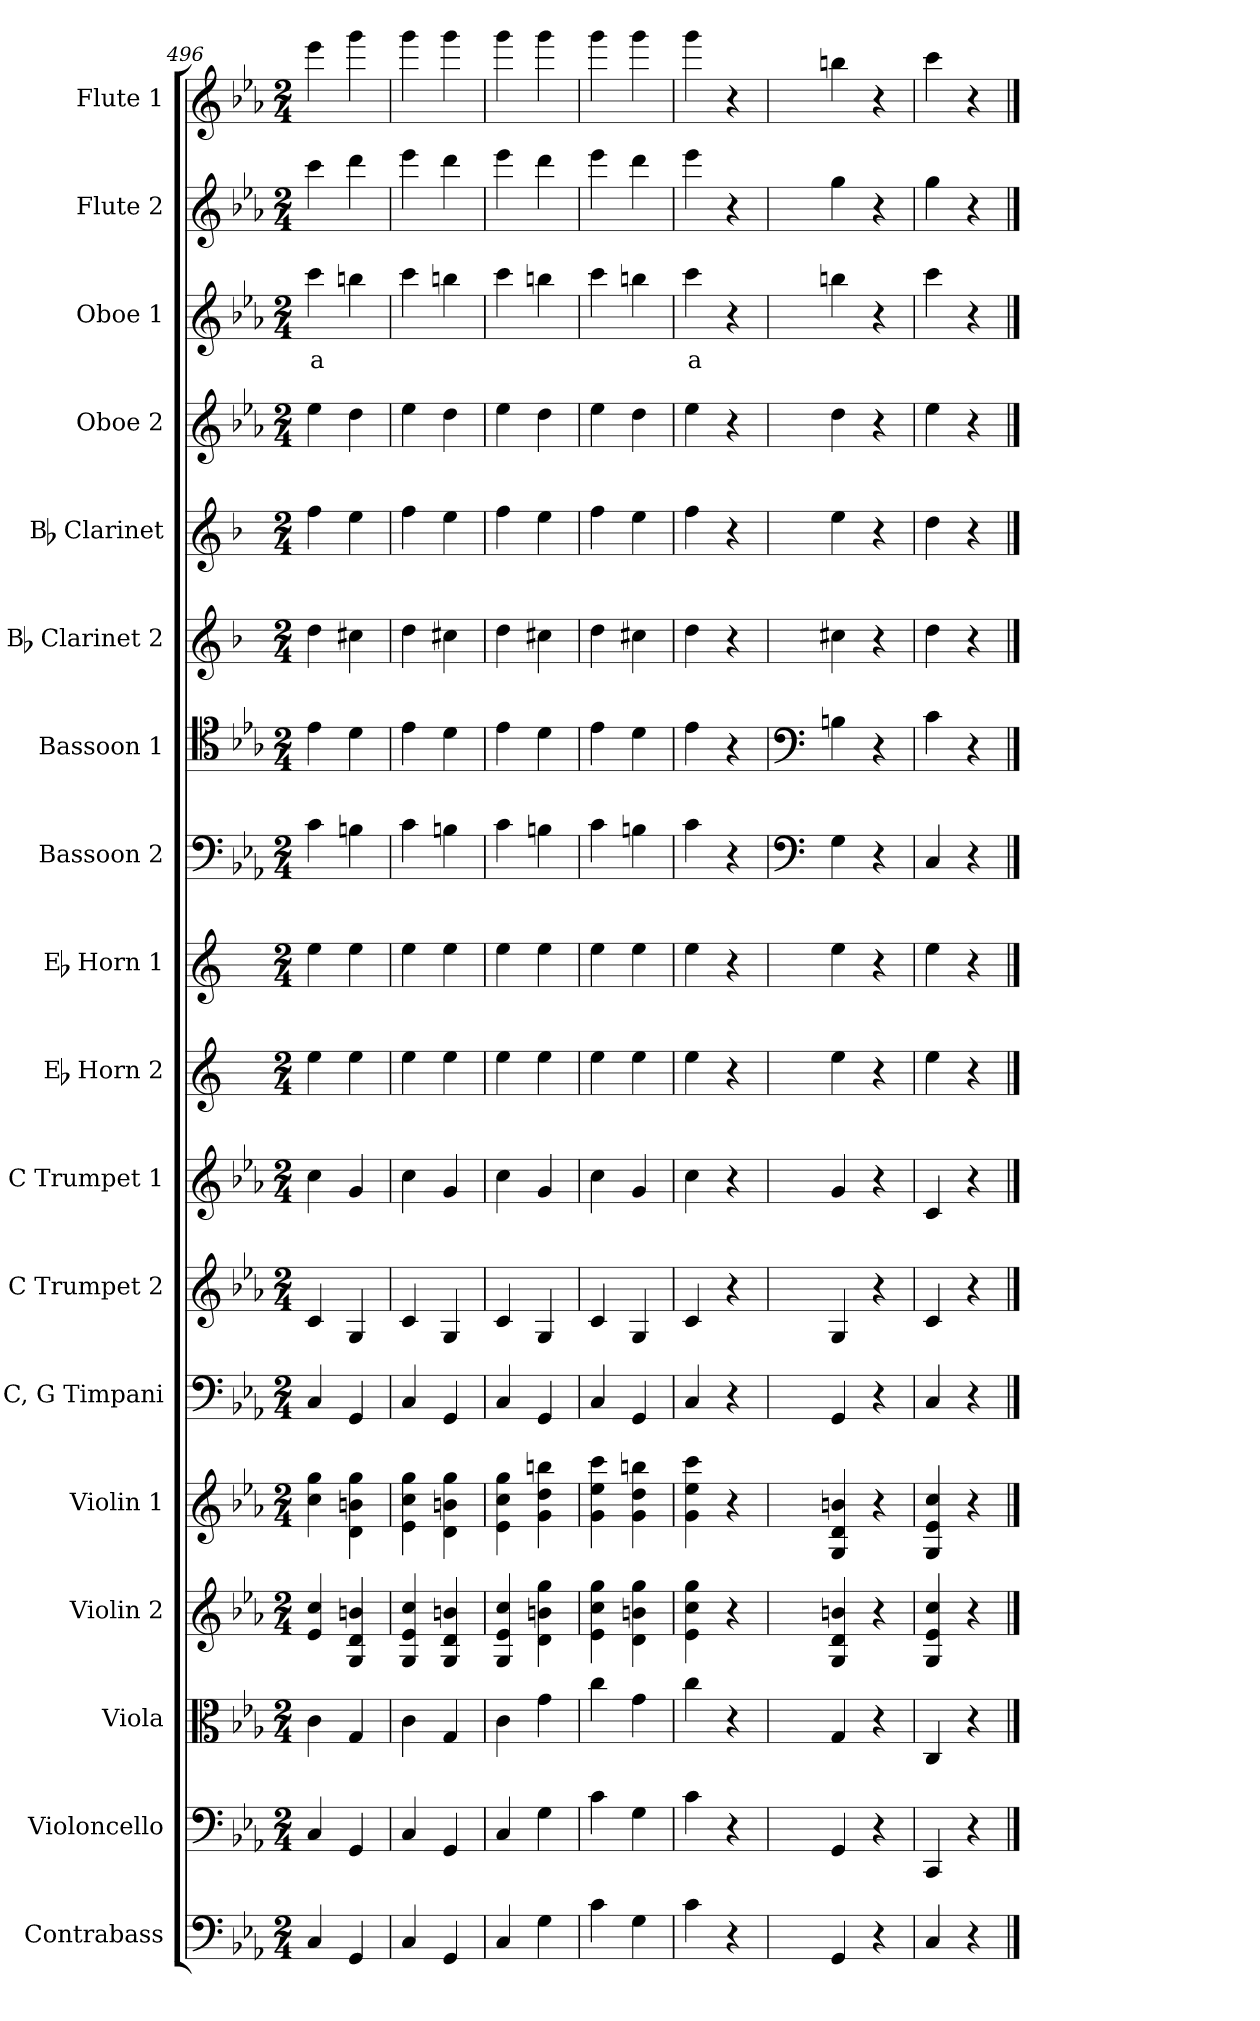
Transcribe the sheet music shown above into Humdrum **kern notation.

**kern	**kern	**kern	**kern	**kern	**kern	**kern	**kern	**kern	**kern	**kern	**kern	**kern	**kern	**kern	**kern	**text	**kern	**kern
*part18	*part17	*part16	*part15	*part14	*part13	*part12	*part11	*part10	*part9	*part8	*part7	*part6	*part5	*part4	*part3	*part3	*part2	*part1
*staff18	*staff17	*staff16	*staff15	*staff14	*staff13	*staff12	*staff11	*staff10	*staff9	*staff8	*staff7	*staff6	*staff5	*staff4	*staff3	*staff3	*staff2	*staff1
*I"Contrabass	*I"Violoncello	*I"Viola	*I"Violin 2	*I"Violin 1	*I"C, G Timpani	*I"C Trumpet 2	*I"C Trumpet 1	*I"Eb Horn 2	*I"Eb Horn 1	*I"Bassoon 2	*I"Bassoon 1	*I"Bb Clarinet 2	*I"Bb Clarinet	*I"Oboe 2	*I"Oboe 1	*	*I"Flute 2	*I"Flute 1
*I'Cb	*I'Vc	*I'Vla	*I'Vln 2	*I'Vln 1	*I'Timp	*I'Tpt 2	*I'Tpt 1	*I'Hn 2	*I'Hn 1	*I'Bsn 2	*I'Bsn 1	*I'Cl 2	*I'Cl 1	*I'Ob 2	*I'Ob 1	*	*I'Fl 2	*I'Fl 1
*clefF4	*clefF4	*clefC3	*clefG2	*clefG2	*clefF4	*clefG2	*clefG2	*clefG2	*clefG2	*clefF4	*clefC4	*clefG2	*clefG2	*clefG2	*clefG2	*	*clefG2	*clefG2
*ITrd7c12	*	*	*	*	*	*	*	*ITrd5c9	*ITrd5c9	*	*	*ITrd1c2	*ITrd1c2	*	*	*	*	*
*k[b-e-a-]	*k[b-e-a-]	*k[b-e-a-]	*k[b-e-a-]	*k[b-e-a-]	*k[b-e-a-]	*k[b-e-a-]	*k[b-e-a-]	*k[b-e-a-]	*k[b-e-a-]	*k[b-e-a-]	*k[b-e-a-]	*k[b-e-a-]	*k[b-e-a-]	*k[b-e-a-]	*k[b-e-a-]	*	*k[b-e-a-]	*k[b-e-a-]
*M2/4	*M2/4	*M2/4	*M2/4	*M2/4	*M2/4	*M2/4	*M2/4	*M2/4	*M2/4	*M2/4	*M2/4	*M2/4	*M2/4	*M2/4	*M2/4	*	*M2/4	*M2/4
=496	=496	=496	=496	=496	=496	=496	=496	=496	=496	=496	=496	=496	=496	=496	=496	=496	=496	=496
!	!	!	!	!	!	!	!	!	!	!	!	!	!	!	!	!LO:LY:b:color=#FF0000	!	!
4CC/	4C/	4c\	4e-/ 4cc/	4cc\ 4gg\	4C/	4c/	4cc\	4g\	4g\	4c\	4e-\	4cc\	4ee-\	4ee-\	4ccc\	a	4ccc\	4eee-\
4GGG/	4GG/	4G/	4G/ 4d/ 4bn/	4d\ 4bn\ 4gg\	4GG/	4G/	4g/	4g\	4g\	4Bn\	4d\	4bn\	4dd\	4dd\	4bbn\	.	4ddd\	4ggg\
=497	=497	=497	=497	=497	=497	=497	=497	=497	=497	=497	=497	=497	=497	=497	=497	=497	=497	=497
4CC/	4C/	4c\	4G/ 4e-/ 4cc/	4e-\ 4cc\ 4gg\	4C/	4c/	4cc\	4g\	4g\	4c\	4e-\	4cc\	4ee-\	4ee-\	4ccc\	.	4eee-\	4ggg\
4GGG/	4GG/	4G/	4G/ 4d/ 4bn/	4d\ 4bn\ 4gg\	4GG/	4G/	4g/	4g\	4g\	4Bn\	4d\	4bn\	4dd\	4dd\	4bbn\	.	4ddd\	4ggg\
!!LO:PB:g=z
=498	=498	=498	=498	=498	=498	=498	=498	=498	=498	=498	=498	=498	=498	=498	=498	=498	=498	=498
4CC/	4C/	4c\	4G/ 4e-/ 4cc/	4e-\ 4cc\ 4gg\	4C/	4c/	4cc\	4g\	4g\	4c\	4e-\	4cc\	4ee-\	4ee-\	4ccc\	.	4eee-\	4ggg\
4GG\	4G\	4g\	4d\ 4bn\ 4gg\	4g\ 4dd\ 4bbn\	4GG/	4G/	4g/	4g\	4g\	4Bn\	4d\	4bn\	4dd\	4dd\	4bbn\	.	4ddd\	4ggg\
=499	=499	=499	=499	=499	=499	=499	=499	=499	=499	=499	=499	=499	=499	=499	=499	=499	=499	=499
4C\	4c\	4cc\	4e-\ 4cc\ 4gg\	4g\ 4ee-\ 4ccc\	4C/	4c/	4cc\	4g\	4g\	4c\	4e-\	4cc\	4ee-\	4ee-\	4ccc\	.	4eee-\	4ggg\
4GG\	4G\	4g\	4d\ 4bn\ 4gg\	4g\ 4dd\ 4bbn\	4GG/	4G/	4g/	4g\	4g\	4Bn\	4d\	4bn\	4dd\	4dd\	4bbn\	.	4ddd\	4ggg\
=500	=500	=500	=500	=500	=500	=500	=500	=500	=500	=500	=500	=500	=500	=500	=500	=500	=500	=500
!	!	!	!	!	!	!	!	!	!	!	!	!	!	!	!	!LO:LY:b:color=#FF0000	!	!
4C\	4c\	4cc\	4e-\ 4cc\ 4gg\	4g\ 4ee-\ 4ccc\	4C/	4c/	4cc\	4g\	4g\	4c\	4e-\	4cc\	4ee-\	4ee-\	4ccc\	a	4eee-\	4ggg\
4r	4r	4r	4r	4r	4r	4r	4r	4r	4r	4r	4r	4r	4r	4r	4r	.	4r	4r
=501	=501	=501	=501	=501	=501	=501	=501	=501	=501	=501	=501	=501	=501	=501	=501	=501	=501	=501
*	*	*	*	*	*	*	*	*	*	*clefF4	*clefF4	*	*	*	*	*	*	*
4GGG/	4GG/	4G/	4G/ 4d/ 4bn/	4G/ 4d/ 4bn/	4GG/	4G/	4g/	4g\	4g\	4G\	4Bn\	4bn\	4dd\	4dd\	4bbn\	.	4gg\	4bbn\
4r	4r	4r	4r	4r	4r	4r	4r	4r	4r	4r	4r	4r	4r	4r	4r	.	4r	4r
=502	=502	=502	=502	=502	=502	=502	=502	=502	=502	=502	=502	=502	=502	=502	=502	=502	=502	=502
4CC/	4CC/	4C/	4G/ 4e-/ 4cc/	4G/ 4e-/ 4cc/	4C/	4c/	4c/	4g\	4g\	4C/	4c\	4cc\	4cc\	4ee-\	4ccc\	.	4gg\	4ccc\
4r	4r	4r	4r	4r	4r	4r	4r	4r	4r	4r	4r	4r	4r	4r	4r	.	4r	4r
==	==	==	==	==	==	==	==	==	==	==	==	==	==	==	==	==	==	==
*-	*-	*-	*-	*-	*-	*-	*-	*-	*-	*-	*-	*-	*-	*-	*-	*-	*-	*-
